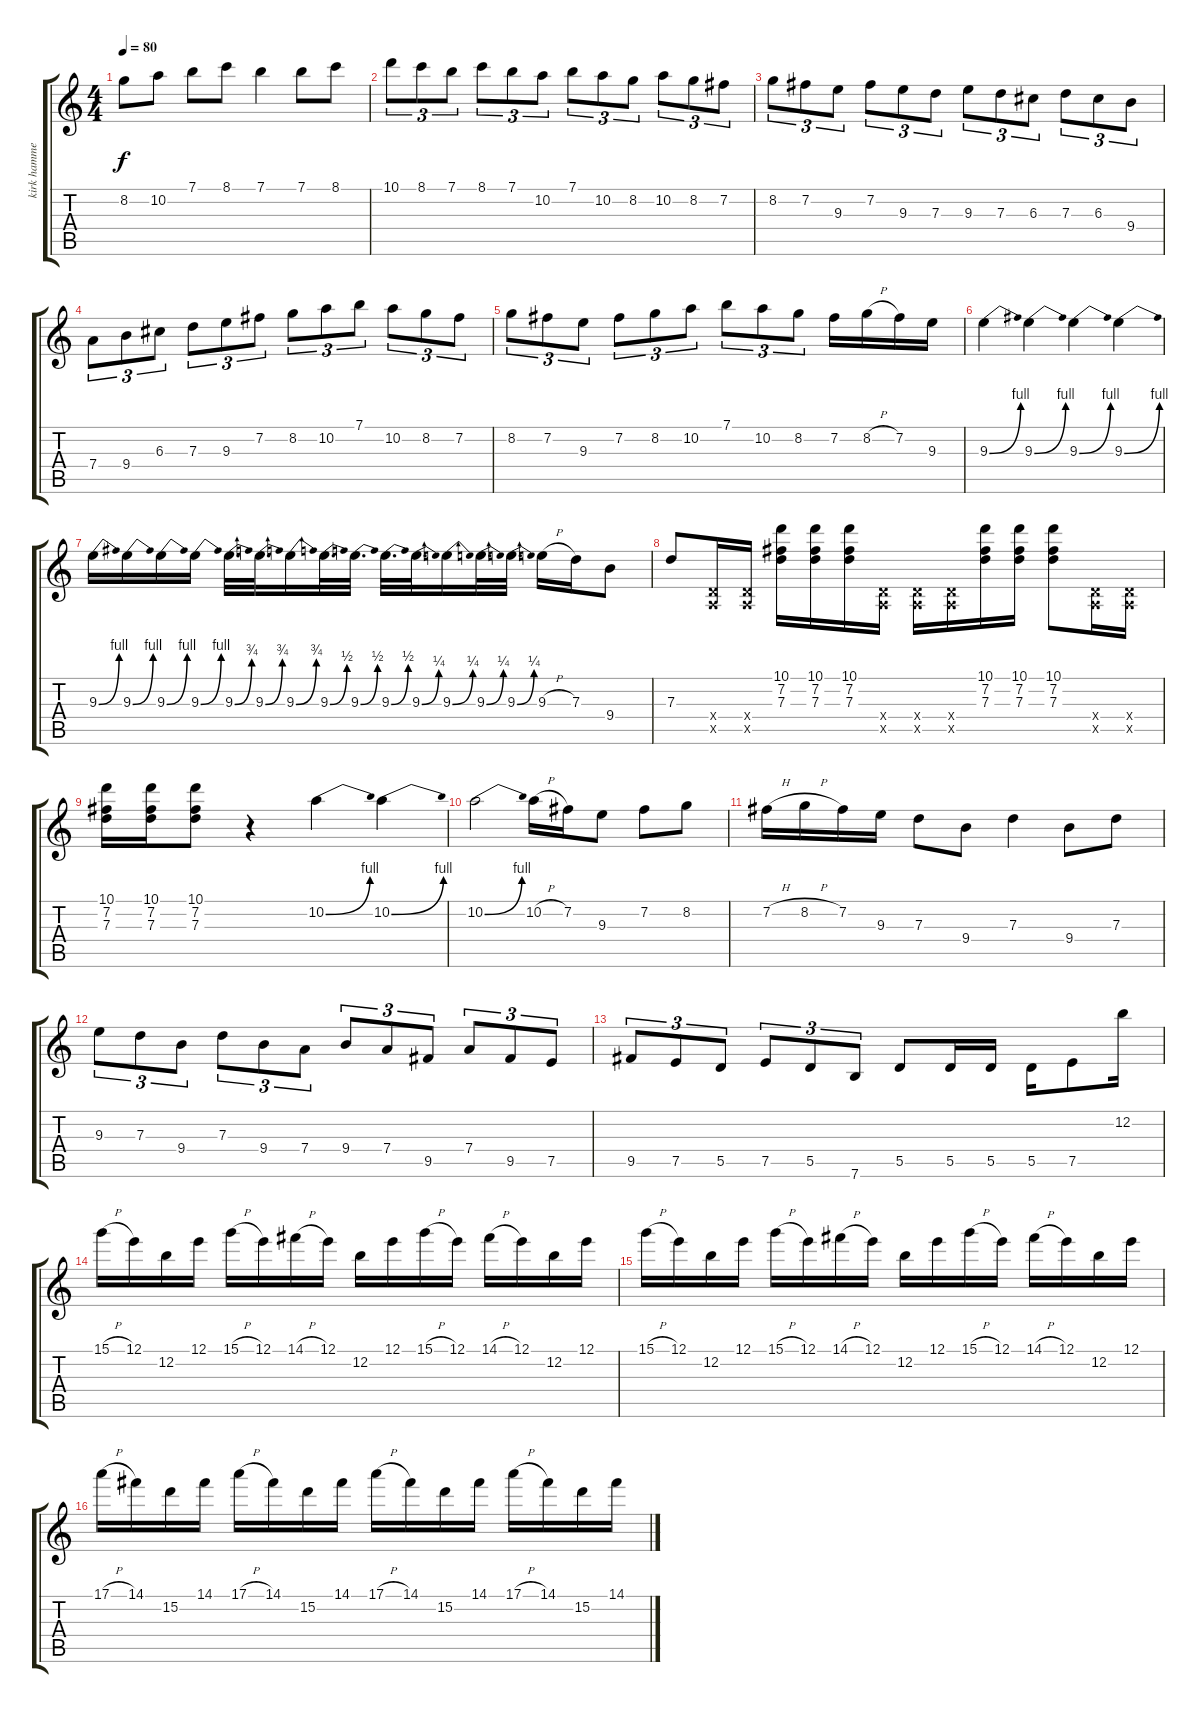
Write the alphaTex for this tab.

\track ("kirk hammett" "kirk hamme") {instrument overdrivenguitar}
\staff {score tabs}
\tuning (E4 B3 G3 D3 A2 E2) {hide}
\ts (4 4)
\tempo 80
\clef g2
\ks c
8.2.8{dy f} 10.2.8 7.1.8 8.1.8 7.1.4 7.1.8 8.1.8 |
10.1.8{tu (3 2)} 8.1.8{tu (3 2)} 7.1.8{tu (3 2)} 8.1.8{tu (3 2)} 7.1.8{tu (3 2)} 10.2.8{tu (3 2)} 7.1.8{tu (3 2)} 10.2.8{tu (3 2)} 8.2.8{tu (3 2)} 10.2.8{tu (3 2)} 8.2.8{tu (3 2)} 7.2.8{tu (3 2)} |
8.2.8{tu (3 2)} 7.2.8{tu (3 2)} 9.3.8{tu (3 2)} 7.2.8{tu (3 2)} 9.3.8{tu (3 2)} 7.3.8{tu (3 2)} 9.3.8{tu (3 2)} 7.3.8{tu (3 2)} 6.3.8{tu (3 2)} 7.3.8{tu (3 2)} 6.3.8{tu (3 2)} 9.4.8{tu (3 2)} |
7.4.8{tu (3 2)} 9.4.8{tu (3 2)} 6.3.8{tu (3 2)} 7.3.8{tu (3 2)} 9.3.8{tu (3 2)} 7.2.8{tu (3 2)} 8.2.8{tu (3 2)} 10.2.8{tu (3 2)} 7.1.8{tu (3 2)} 10.2.8{tu (3 2)} 8.2.8{tu (3 2)} 7.2.8{tu (3 2)} |
8.2.8{tu (3 2)} 7.2.8{tu (3 2)} 9.3.8{tu (3 2)} 7.2.8{tu (3 2)} 8.2.8{tu (3 2)} 10.2.8{tu (3 2)} 7.1.8{tu (3 2)} 10.2.8{tu (3 2)} 8.2.8{tu (3 2)} 7.2.16 8.2{h}.16 7.2.16 9.3.16 |
9.3{be (bend 0 0 60 4)}.4 9.3{be (bend 0 0 60 4)}.4 9.3{be (bend 0 0 60 4)}.4 9.3{be (bend 0 0 60 4)}.4 |
9.3{be (bend 0 0 60 4)}.16 9.3{be (bend 0 0 60 4)}.16 9.3{be (bend 0 0 60 4)}.16 9.3{be (bend 0 0 60 4)}.16 9.3{be (bend 0 0 60 3)}.32{d} 9.3{be (bend 0 0 60 3)}.32{d} 9.3{be (bend 0 0 60 3)}.16 9.3{be (bend 0 0 60 2)}.32{d} 9.3{be (bend 0 0 60 2)}.32{d} 9.3{be (bend 0 0 60 2)}.32{d} 9.3{be (bend 0 0 60 1)}.32{d} 9.3{be (bend 0 0 60 1)}.16 9.3{be (bend 0 0 60 1)}.32{d} 9.3{be (bend 0 0 60 1)}.32{d} 9.3{h}.16 7.3.16 9.4.8 |
7.3.8 (0.4{x} 0.5{x}).16 (0.4{x} 0.5{x}).16 (10.1 7.2 7.3).16 (10.1 7.2 7.3).16 (10.1 7.2 7.3).16 (0.4{x} 0.5{x}).16 (0.4{x} 0.5{x}).16 (0.4{x} 0.5{x}).16 (10.1 7.2 7.3).16 (10.1 7.2 7.3).16 (10.1 7.2 7.3).8 (0.4{x} 0.5{x}).16 (0.4{x} 0.5{x}).16 |
(10.1 7.2 7.3).16 (10.1 7.2 7.3).16 (10.1 7.2 7.3).8 r.4 10.2{be (bend 0 0 60 4)}.4 10.2{be (bend 0 0 60 4)}.4 |
10.2{be (bend 0 0 60 4)}.2 10.2{h}.16 7.2.16 9.3.8 7.2.8 8.2.8 |
7.2{h}.16 8.2{h}.16 7.2.16 9.3.16 7.3.8 9.4.8 7.3.4 9.4.8 7.3.8 |
9.3.8{tu (3 2)} 7.3.8{tu (3 2)} 9.4.8{tu (3 2)} 7.3.8{tu (3 2)} 9.4.8{tu (3 2)} 7.4.8{tu (3 2)} 9.4.8{tu (3 2)} 7.4.8{tu (3 2)} 9.5.8{tu (3 2)} 7.4.8{tu (3 2)} 9.5.8{tu (3 2)} 7.5.8{tu (3 2)} |
9.5.8{tu (3 2)} 7.5.8{tu (3 2)} 5.5.8{tu (3 2)} 7.5.8{tu (3 2)} 5.5.8{tu (3 2)} 7.6.8{tu (3 2)} 5.5.8 5.5.16 5.5.16 5.5.16 7.5.8 12.2.16 |
15.1{h}.16 12.1.16 12.2.16 12.1.16 15.1{h}.16 12.1.16 14.1{h}.16 12.1.16 12.2.16 12.1.16 15.1{h}.16 12.1.16 14.1{h}.16 12.1.16 12.2.16 12.1.16 |
15.1{h}.16 12.1.16 12.2.16 12.1.16 15.1{h}.16 12.1.16 14.1{h}.16 12.1.16 12.2.16 12.1.16 15.1{h}.16 12.1.16 14.1{h}.16 12.1.16 12.2.16 12.1.16 |
17.1{h}.16 14.1.16 15.2.16 14.1.16 17.1{h}.16 14.1.16 15.2.16 14.1.16 17.1{h}.16 14.1.16 15.2.16 14.1.16 17.1{h}.16 14.1.16 15.2.16 14.1.16
